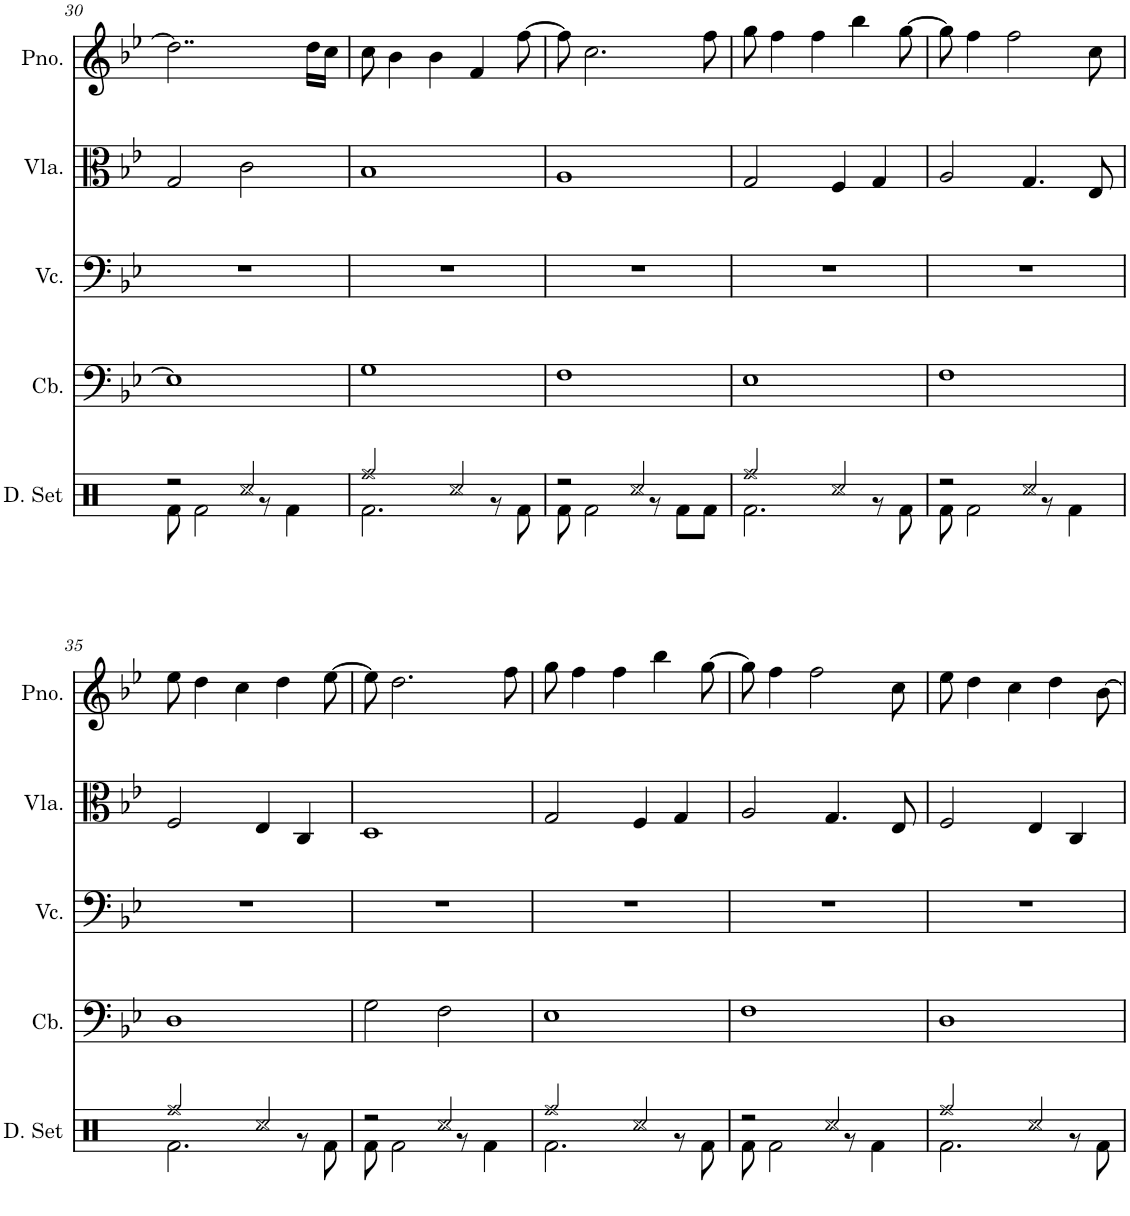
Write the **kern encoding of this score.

**kern	**kern	**kern	**kern	**kern
*part5	*part4	*part3	*part2	*part1
*staff5	*staff4	*staff3	*staff2	*staff1
*I"Drumset	*I"Contrabass	*I"Violoncello	*I"Viola	*I"Piano
*I'D. Set	*I'Cb.	*I'Vc.	*I'Vla.	*I'Pno.
!!LO:PB:g=z
*clefX	*clefF4	*clefF4	*clefC3	*clefG2
*	*Trd7c12	*	*	*
*k[]	*k[b-e-]	*k[b-e-]	*k[b-e-]	*k[b-e-]
*M4/4	*M4/4	*M4/4	*M4/4	*M4/4
=30	=30	=30	=30	=30
*^	*	*	*	*
2r	8Rf\	1E-]	1r	2G/	2..dd\]
.	2Rf\	.	.	.	.
2Rcc/	.	.	.	2c\	.
.	8r	.	.	.	.
.	4Rf\	.	.	.	.
.	.	.	.	.	16dd\LL
.	.	.	.	.	16cc\JJ
=31	=31	=31	=31	=31	=31
2Rff/	2.Rf\	1G	1r	1B-	8cc\
.	.	.	.	.	4b-\
.	.	.	.	.	4b-\
2Rcc/	.	.	.	.	.
.	.	.	.	.	4f/
.	8r	.	.	.	.
.	8Rf\	.	.	.	[8ff\
=32	=32	=32	=32	=32	=32
2r	8Rf\	1F	1r	1A	8ff\]
.	2Rf\	.	.	.	2.cc\
2Rcc/	.	.	.	.	.
.	8r	.	.	.	.
.	8Rf\L	.	.	.	.
.	8Rf\J	.	.	.	8ff\
=33	=33	=33	=33	=33	=33
2Rff/	2.Rf\	1E-	1r	2G/	8gg\
.	.	.	.	.	4ff\
.	.	.	.	.	4ff\
2Rcc/	.	.	.	4F/	.
.	.	.	.	.	4bb-\
.	8r	.	.	4G/	.
.	8Rf\	.	.	.	[8gg\
=34	=34	=34	=34	=34	=34
2r	8Rf\	1F	1r	2A/	8gg\]
.	2Rf\	.	.	.	4ff\
.	.	.	.	.	2ff\
2Rcc/	.	.	.	4.G/	.
.	8r	.	.	.	.
.	4Rf\	.	.	.	.
.	.	.	.	8E-/	8cc\
!!LO:LB:g=z
=35	=35	=35	=35	=35	=35
2Rff/	2.Rf\	1D	1r	2F/	8ee-\
.	.	.	.	.	4dd\
.	.	.	.	.	4cc\
2Rcc/	.	.	.	4E-/	.
.	.	.	.	.	4dd\
.	8r	.	.	4C/	.
.	8Rf\	.	.	.	[8ee-\
=36	=36	=36	=36	=36	=36
2r	8Rf\	2G\	1r	1D	8ee-\]
.	2Rf\	.	.	.	2.dd\
2Rcc/	.	2F\	.	.	.
.	8r	.	.	.	.
.	4Rf\	.	.	.	.
.	.	.	.	.	8ff\
=37	=37	=37	=37	=37	=37
2Rff/	2.Rf\	1E-	1r	2G/	8gg\
.	.	.	.	.	4ff\
.	.	.	.	.	4ff\
2Rcc/	.	.	.	4F/	.
.	.	.	.	.	4bb-\
.	8r	.	.	4G/	.
.	8Rf\	.	.	.	[8gg\
=38	=38	=38	=38	=38	=38
2r	8Rf\	1F	1r	2A/	8gg\]
.	2Rf\	.	.	.	4ff\
.	.	.	.	.	2ff\
2Rcc/	.	.	.	4.G/	.
.	8r	.	.	.	.
.	4Rf\	.	.	.	.
.	.	.	.	8E-/	8cc\
=39	=39	=39	=39	=39	=39
2Rff/	2.Rf\	1D	1r	2F/	8ee-\
.	.	.	.	.	4dd\
.	.	.	.	.	4cc\
2Rcc/	.	.	.	4E-/	.
.	.	.	.	.	4dd\
.	8r	.	.	4C/	.
.	8Rf\	.	.	.	[8b-\
*v	*v	*	*	*	*
=	=	=	=	=
*-	*-	*-	*-	*-
